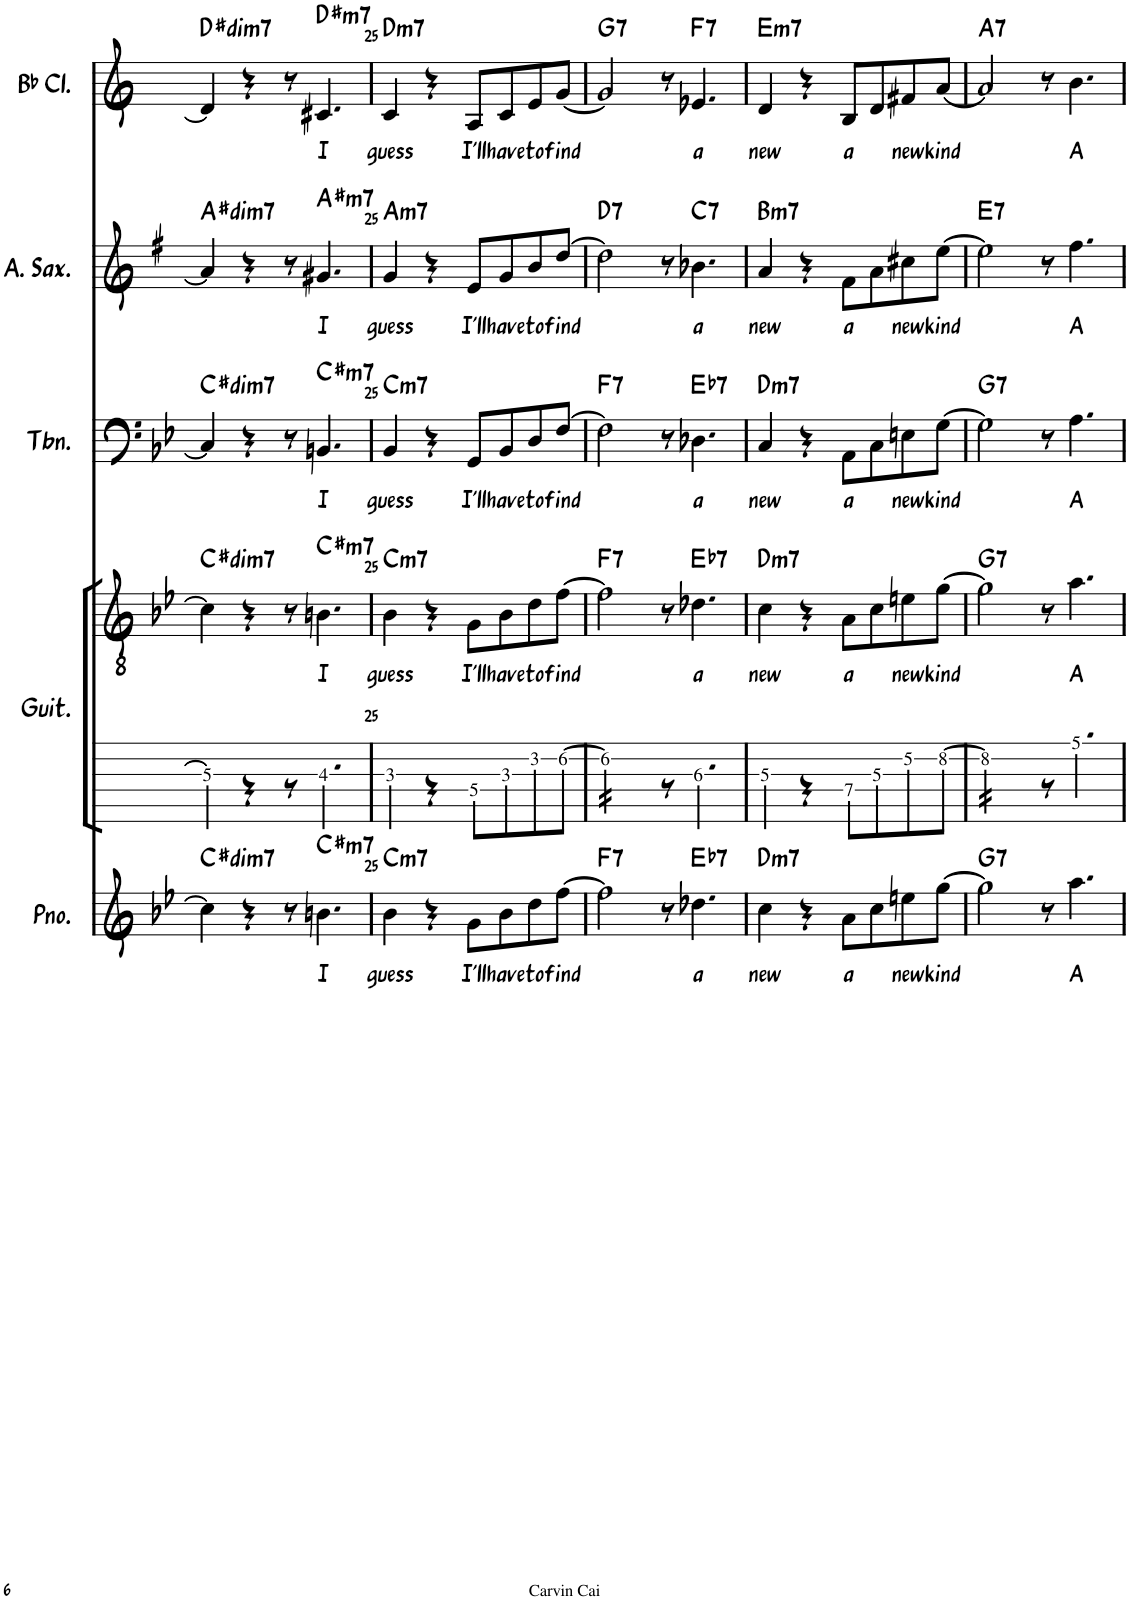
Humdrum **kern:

**kern	**text	**harte	**kern	**kern	**text	**harte	**kern	**text	**harte	**kern	**text	**harte	**kern	**text	**harte
*part5	*part5	*part5	*part4	*part4	*part4	*part4	*part3	*part3	*part3	*part2	*part2	*part2	*part1	*part1	*part1
*staff6	*staff6	*	*staff5	*staff4	*staff4	*	*staff3	*staff3	*	*staff2	*staff2	*	*staff1	*staff1	*
*I"钢琴	*	*	*I"原音吉他	*	*	*	*I"长号	*	*	*I"中音萨克斯	*	*	*I"降B调单簧管	*	*
!!LO:PB:g=z
*clefG2	*	*	*	*clefGv2	*	*	*clefF4	*	*	*clefG2	*	*	*clefG2	*	*
*	*	*	*	*	*	*	*	*	*	*Trd5c9	*	*	*Trd1c2	*	*
*k[b-e-]	*	*	*k[b-e-]	*k[b-e-]	*	*	*k[b-e-]	*	*	*k[f#]	*	*	*k[]	*	*
*M4/4	*	*	*M4/4	*M4/4	*	*	*M4/4	*	*	*M4/4	*	*	*M4/4	*	*
=24	=24	=24	=24	=24	=24	=24	=24	=24	=24	=24	=24	=24	=24	=24	=24
!	!	!LO:H:kt=dim7	!	!	!	!LO:H:kt=dim7	!	!	!LO:H:kt=dim7	!	!	!LO:H:kt=dim7	!	!	!LO:H:kt=dim7
4cc\]	.	C#:dim7	4c\]	4c\]	.	C#:dim7	4C/]	.	C#:dim7	4a/]	.	A#:dim7	4d/]	.	D#:dim7
4r	.	.	4r	4r	.	.	4r	.	.	4r	.	.	4r	.	.
8r	.	.	8r	8r	.	.	8r	.	.	8r	.	.	8r	.	.
!	!LO:LY:b	!LO:H:kt=m7	!	!	!LO:LY:b	!LO:H:kt=m7	!	!LO:LY:b	!LO:H:kt=m7	!	!LO:LY:b	!LO:H:kt=m7	!	!LO:LY:b	!LO:H:kt=m7
4.bn\	I	C#:min7	4.Bn\	4.Bn\	I	C#:min7	4.BBn/	I	C#:min7	4.g#X/	I	A#:min7	4.c#X/	I	D#:min7
=25	=25	=25	=25	=25	=25	=25	=25	=25	=25	=25	=25	=25	=25	=25	=25
!	!LO:LY:b	!LO:H:kt=m7	!	!	!LO:LY:b	!LO:H:kt=m7	!	!LO:LY:b	!LO:H:kt=m7	!	!LO:LY:b	!LO:H:kt=m7	!	!LO:LY:b	!LO:H:kt=m7
4b-\	guess	C:min7	4B-\	4B-\	guess	C:min7	4BB-/	guess	C:min7	4g/	guess	A:min7	4c/	guess	D:min7
4r	.	.	4r	4r	.	.	4r	.	.	4r	.	.	4r	.	.
!	!LO:LY:b	!	!	!	!LO:LY:b	!	!	!LO:LY:b	!	!	!LO:LY:b	!	!	!LO:LY:b	!
8g\L	I'll	.	8G\L	8G\L	I'll	.	8GG/L	I'll	.	8e/L	I'll	.	8A/L	I'll	.
!	!LO:LY:b	!	!	!	!LO:LY:b	!	!	!LO:LY:b	!	!	!LO:LY:b	!	!	!LO:LY:b	!
8b-\	have	.	8B-\	8B-\	have	.	8BB-/	have	.	8g/	have	.	8c/	have	.
!	!LO:LY:b	!	!	!	!LO:LY:b	!	!	!LO:LY:b	!	!	!LO:LY:b	!	!	!LO:LY:b	!
8dd\	to	.	8d\	8d\	to	.	8D/	to	.	8b/	to	.	8e/	to	.
!	!LO:LY:b	!	!	!	!LO:LY:b	!	!	!LO:LY:b	!	!	!LO:LY:b	!	!	!LO:LY:b	!
[8ff\J	find	.	[8f\J	[8f\J	find	.	[8F/J	find	.	[8dd/J	find	.	[8g/J	find	.
=26	=26	=26	=26	=26	=26	=26	=26	=26	=26	=26	=26	=26	=26	=26	=26
!	!	!LO:H:kt=7	!	!	!	!LO:H:kt=7	!	!	!LO:H:kt=7	!	!	!LO:H:kt=7	!	!	!LO:H:kt=7
2ff\]	.	F:7	2f\]	2f\]	.	F:7	2F\]	.	F:7	2dd\]	.	D:7	2g/]	.	G:7
8r	.	.	8r	8r	.	.	8r	.	.	8r	.	.	8r	.	.
!	!LO:LY:b	!LO:H:kt=7	!	!	!LO:LY:b	!LO:H:kt=7	!	!LO:LY:b	!LO:H:kt=7	!	!LO:LY:b	!LO:H:kt=7	!	!LO:LY:b	!LO:H:kt=7
4.dd-X\	a	Eb:7	4.d-X\	4.d-X\	a	Eb:7	4.D-X\	a	Eb:7	4.b-X\	a	C:7	4.e-X/	a	F:7
=27	=27	=27	=27	=27	=27	=27	=27	=27	=27	=27	=27	=27	=27	=27	=27
!	!LO:LY:b	!LO:H:kt=m7	!	!	!LO:LY:b	!LO:H:kt=m7	!	!LO:LY:b	!LO:H:kt=m7	!	!LO:LY:b	!LO:H:kt=m7	!	!LO:LY:b	!LO:H:kt=m7
4cc\	new	D:min7	4c\	4c\	new	D:min7	4C/	new	D:min7	4a/	new	B:min7	4d/	new	E:min7
4r	.	.	4r	4r	.	.	4r	.	.	4r	.	.	4r	.	.
!	!LO:LY:b	!	!	!	!LO:LY:b	!	!	!LO:LY:b	!	!	!LO:LY:b	!	!	!LO:LY:b	!
8a\L	a	.	8A\L	8A\L	a	.	8AA\L	a	.	8f#\L	a	.	8B/L	a	.
8cc\	.	.	8c\	8c\	.	.	8C\	.	.	8a\	.	.	8d/	.	.
!	!LO:LY:b	!	!	!	!LO:LY:b	!	!	!LO:LY:b	!	!	!LO:LY:b	!	!	!LO:LY:b	!
8een\	new	.	8en\	8en\	new	.	8En\	new	.	8cc#X\	new	.	8f#X/	new	.
!	!LO:LY:b	!	!	!	!LO:LY:b	!	!	!LO:LY:b	!	!	!LO:LY:b	!	!	!LO:LY:b	!
[8gg\J	kind	.	[8g\J	[8g\J	kind	.	[8G\J	kind	.	[8ee\J	kind	.	[8a/J	kind	.
=28	=28	=28	=28	=28	=28	=28	=28	=28	=28	=28	=28	=28	=28	=28	=28
!	!	!LO:H:kt=7	!	!	!	!LO:H:kt=7	!	!	!LO:H:kt=7	!	!	!LO:H:kt=7	!	!	!LO:H:kt=7
2gg\]	.	G:7	2g\]	2g\]	.	G:7	2G\]	.	G:7	2ee\]	.	E:7	2a/]	.	A:7
8r	.	.	8r	8r	.	.	8r	.	.	8r	.	.	8r	.	.
!	!LO:LY:b	!	!	!	!LO:LY:b	!	!	!LO:LY:b	!	!	!LO:LY:b	!	!	!LO:LY:b	!
4.aa\	A	.	4.a\	4.a\	A	.	4.A\	A	.	4.ff#\	A	.	4.b\	A	.
=	=	=	=	=	=	=	=	=	=	=	=	=	=	=	=
*-	*-	*-	*-	*-	*-	*-	*-	*-	*-	*-	*-	*-	*-	*-	*-
